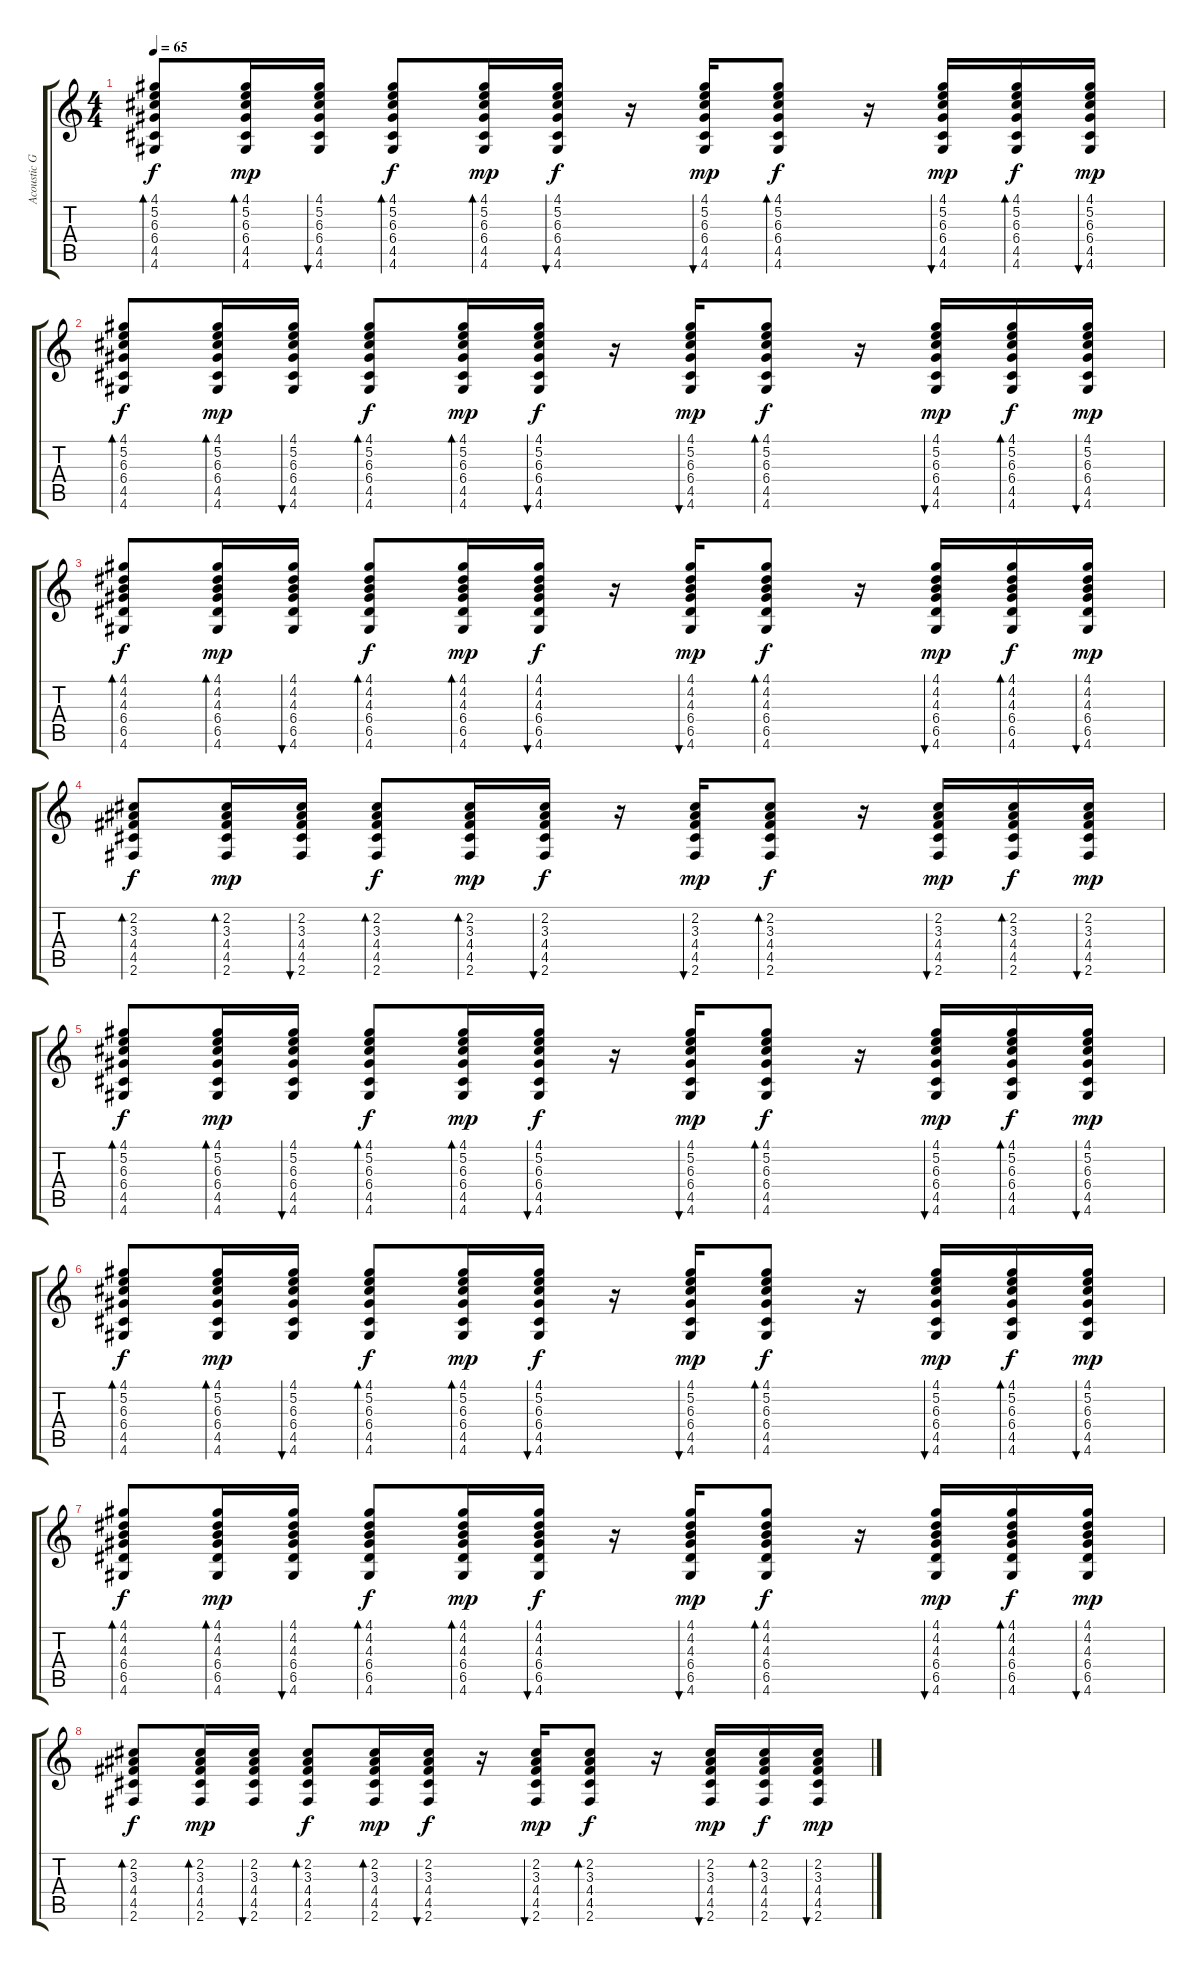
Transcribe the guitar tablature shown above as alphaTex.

\track ("Acoustic Guitar" "Acoustic G") {instrument acousticguitarsteel}
\staff {score tabs}
\tuning (E4 B3 G3 D3 A2 E2) {hide}
\ts (4 4)
\tempo 65
\clef g2
\ks c
(4.1 5.2 6.3 6.4 4.5 4.6).8{bd 30 dy f} (4.1 5.2 6.3 6.4 4.5 4.6).16{bd 30 dy mp} (4.1 5.2 6.3 6.4 4.5 4.6).16{bu 30} (4.1 5.2 6.3 6.4 4.5 4.6).8{bd 30 dy f} (4.1 5.2 6.3 6.4 4.5 4.6).16{bd 30 dy mp} (4.1 5.2 6.3 6.4 4.5 4.6).16{bu 30 dy f} r.16 (4.1 5.2 6.3 6.4 4.5 4.6).16{bu 30 dy mp} (4.1 5.2 6.3 6.4 4.5 4.6).8{bd 30 dy f} r.16 (4.1 5.2 6.3 6.4 4.5 4.6).16{bu 30 dy mp} (4.1 5.2 6.3 6.4 4.5 4.6).16{bd 30 dy f} (4.1 5.2 6.3 6.4 4.5 4.6).16{bu 30 dy mp} |
(4.1 5.2 6.3 6.4 4.5 4.6).8{bd 30 dy f} (4.1 5.2 6.3 6.4 4.5 4.6).16{bd 30 dy mp} (4.1 5.2 6.3 6.4 4.5 4.6).16{bu 30} (4.1 5.2 6.3 6.4 4.5 4.6).8{bd 30 dy f} (4.1 5.2 6.3 6.4 4.5 4.6).16{bd 30 dy mp} (4.1 5.2 6.3 6.4 4.5 4.6).16{bu 30 dy f} r.16 (4.1 5.2 6.3 6.4 4.5 4.6).16{bu 30 dy mp} (4.1 5.2 6.3 6.4 4.5 4.6).8{bd 30 dy f} r.16 (4.1 5.2 6.3 6.4 4.5 4.6).16{bu 30 dy mp} (4.1 5.2 6.3 6.4 4.5 4.6).16{bd 30 dy f} (4.1 5.2 6.3 6.4 4.5 4.6).16{bu 30 dy mp} |
(4.1 4.2 4.3 6.4 6.5 4.6).8{bd 30 dy f} (4.1 4.2 4.3 6.4 6.5 4.6).16{bd 30 dy mp} (4.1 4.2 4.3 6.4 6.5 4.6).16{bu 30} (4.1 4.2 4.3 6.4 6.5 4.6).8{bd 30 dy f} (4.1 4.2 4.3 6.4 6.5 4.6).16{bd 30 dy mp} (4.1 4.2 4.3 6.4 6.5 4.6).16{bu 30 dy f} r.16 (4.1 4.2 4.3 6.4 6.5 4.6).16{bu 30 dy mp} (4.1 4.2 4.3 6.4 6.5 4.6).8{bd 30 dy f} r.16 (4.1 4.2 4.3 6.4 6.5 4.6).16{bu 30 dy mp} (4.1 4.2 4.3 6.4 6.5 4.6).16{bd 30 dy f} (4.1 4.2 4.3 6.4 6.5 4.6).16{bu 30 dy mp} |
(2.2 3.3 4.4 4.5 2.6).8{bd 30 dy f} (2.2 3.3 4.4 4.5 2.6).16{bd 30 dy mp} (2.2 3.3 4.4 4.5 2.6).16{bu 30} (2.2 3.3 4.4 4.5 2.6).8{bd 30 dy f} (2.2 3.3 4.4 4.5 2.6).16{bd 30 dy mp} (2.2 3.3 4.4 4.5 2.6).16{bu 30 dy f} r.16 (2.2 3.3 4.4 4.5 2.6).16{bu 30 dy mp} (2.2 3.3 4.4 4.5 2.6).8{bd 30 dy f} r.16 (2.2 3.3 4.4 4.5 2.6).16{bu 30 dy mp} (2.2 3.3 4.4 4.5 2.6).16{bd 30 dy f} (2.2 3.3 4.4 4.5 2.6).16{bu 30 dy mp} |
(4.1 5.2 6.3 6.4 4.5 4.6).8{bd 30 dy f} (4.1 5.2 6.3 6.4 4.5 4.6).16{bd 30 dy mp} (4.1 5.2 6.3 6.4 4.5 4.6).16{bu 30} (4.1 5.2 6.3 6.4 4.5 4.6).8{bd 30 dy f} (4.1 5.2 6.3 6.4 4.5 4.6).16{bd 30 dy mp} (4.1 5.2 6.3 6.4 4.5 4.6).16{bu 30 dy f} r.16 (4.1 5.2 6.3 6.4 4.5 4.6).16{bu 30 dy mp} (4.1 5.2 6.3 6.4 4.5 4.6).8{bd 30 dy f} r.16 (4.1 5.2 6.3 6.4 4.5 4.6).16{bu 30 dy mp} (4.1 5.2 6.3 6.4 4.5 4.6).16{bd 30 dy f} (4.1 5.2 6.3 6.4 4.5 4.6).16{bu 30 dy mp} |
(4.1 5.2 6.3 6.4 4.5 4.6).8{bd 30 dy f} (4.1 5.2 6.3 6.4 4.5 4.6).16{bd 30 dy mp} (4.1 5.2 6.3 6.4 4.5 4.6).16{bu 30} (4.1 5.2 6.3 6.4 4.5 4.6).8{bd 30 dy f} (4.1 5.2 6.3 6.4 4.5 4.6).16{bd 30 dy mp} (4.1 5.2 6.3 6.4 4.5 4.6).16{bu 30 dy f} r.16 (4.1 5.2 6.3 6.4 4.5 4.6).16{bu 30 dy mp} (4.1 5.2 6.3 6.4 4.5 4.6).8{bd 30 dy f} r.16 (4.1 5.2 6.3 6.4 4.5 4.6).16{bu 30 dy mp} (4.1 5.2 6.3 6.4 4.5 4.6).16{bd 30 dy f} (4.1 5.2 6.3 6.4 4.5 4.6).16{bu 30 dy mp} |
(4.1 4.2 4.3 6.4 6.5 4.6).8{bd 30 dy f} (4.1 4.2 4.3 6.4 6.5 4.6).16{bd 30 dy mp} (4.1 4.2 4.3 6.4 6.5 4.6).16{bu 30} (4.1 4.2 4.3 6.4 6.5 4.6).8{bd 30 dy f} (4.1 4.2 4.3 6.4 6.5 4.6).16{bd 30 dy mp} (4.1 4.2 4.3 6.4 6.5 4.6).16{bu 30 dy f} r.16 (4.1 4.2 4.3 6.4 6.5 4.6).16{bu 30 dy mp} (4.1 4.2 4.3 6.4 6.5 4.6).8{bd 30 dy f} r.16 (4.1 4.2 4.3 6.4 6.5 4.6).16{bu 30 dy mp} (4.1 4.2 4.3 6.4 6.5 4.6).16{bd 30 dy f} (4.1 4.2 4.3 6.4 6.5 4.6).16{bu 30 dy mp} |
(2.2 3.3 4.4 4.5 2.6).8{bd 30 dy f} (2.2 3.3 4.4 4.5 2.6).16{bd 30 dy mp} (2.2 3.3 4.4 4.5 2.6).16{bu 30} (2.2 3.3 4.4 4.5 2.6).8{bd 30 dy f} (2.2 3.3 4.4 4.5 2.6).16{bd 30 dy mp} (2.2 3.3 4.4 4.5 2.6).16{bu 30 dy f} r.16 (2.2 3.3 4.4 4.5 2.6).16{bu 30 dy mp} (2.2 3.3 4.4 4.5 2.6).8{bd 30 dy f} r.16 (2.2 3.3 4.4 4.5 2.6).16{bu 30 dy mp} (2.2 3.3 4.4 4.5 2.6).16{bd 30 dy f} (2.2 3.3 4.4 4.5 2.6).16{bu 30 dy mp}
